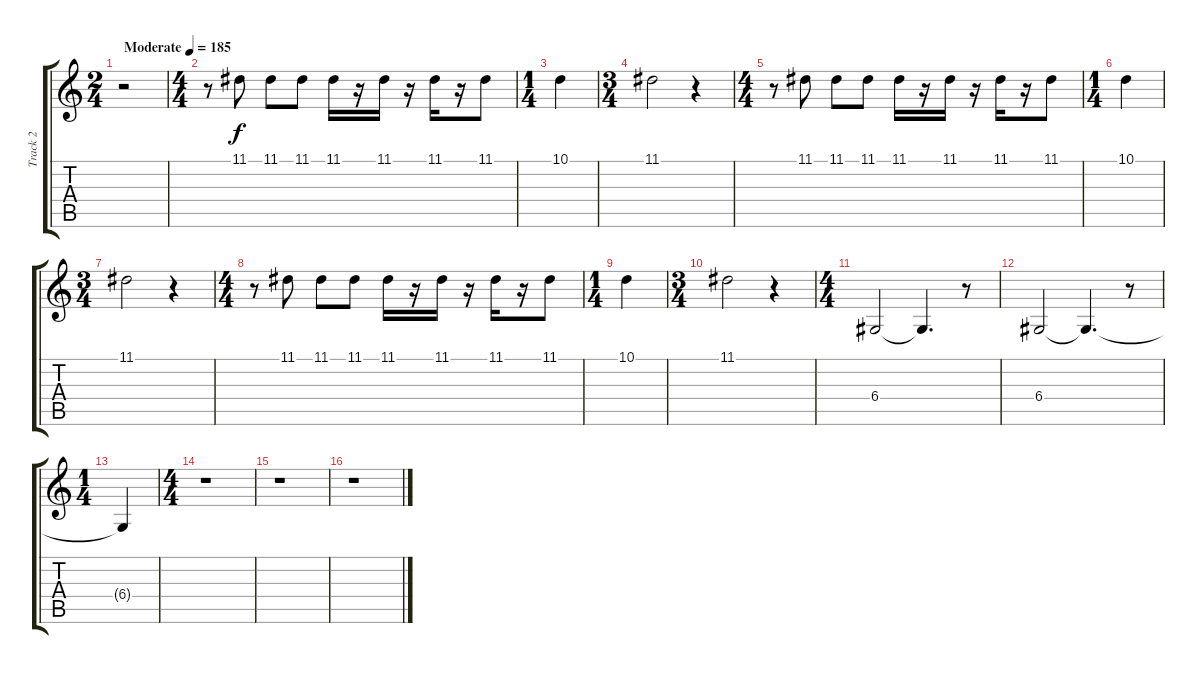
\track ("Track 2" "Track 2") {instrument trumpet}
\staff {score tabs}
\tuning (E4 B3 G3 D3 A2 E2) {hide}
\ts (2 4)
\tempo (185 "Moderate")
\clef g2
\ks c
r.2{dy f instrument trumpet} |
\ts (4 4)
r.8 11.1.8 11.1.8 11.1.8 11.1.16 r.16 11.1.16 r.16 11.1.16 r.16 11.1.8 |
\ts (1 4)
10.1.4 |
\ts (3 4)
11.1.2 r.4 |
\ts (4 4)
r.8 11.1.8 11.1.8 11.1.8 11.1.16 r.16 11.1.16 r.16 11.1.16 r.16 11.1.8 |
\ts (1 4)
10.1.4 |
\ts (3 4)
11.1.2 r.4 |
\ts (4 4)
r.8 11.1.8 11.1.8 11.1.8 11.1.16 r.16 11.1.16 r.16 11.1.16 r.16 11.1.8 |
\ts (1 4)
10.1.4 |
\ts (3 4)
11.1.2 r.4 |
\ts (4 4)
6.4.2 6.4{t}.4{d} r.8 |
6.4.2 6.4{t}.4{d} r.8 |
\ts (1 4)
6.4{t}.4 |
\ts (4 4)
r.1 |
r.1 |
r.1
